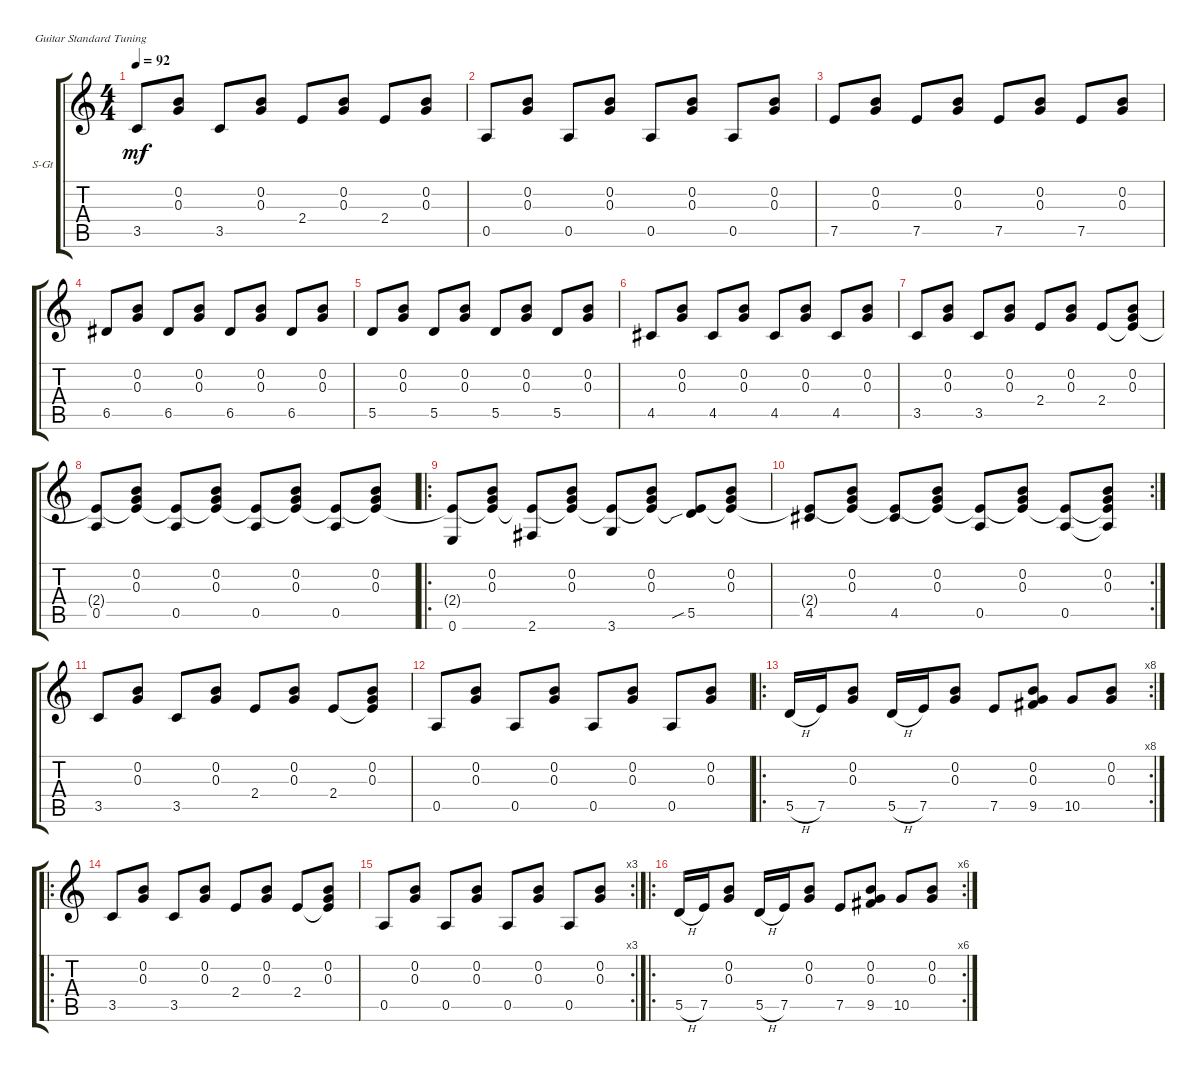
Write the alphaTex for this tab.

\defaultSystemsLayout 4
\bracketExtendMode groupsimilarinstruments
\firstSystemTrackNameOrientation horizontal
\otherSystemsTrackNameOrientation horizontal
\track ("Steel Guitar" "S-Gt") {mute instrument acousticguitarsteel}
\staff {score tabs}
\tuning (E4 B3 G3 D3 A2 E2)
\ts (4 4)
\tempo 92
\clef g2
\ks c
3.5.8{dy mf} (0.3 0.2).8 3.5.8 (0.3 0.2).8 2.4.8 (0.3 0.2).8 2.4.8 (0.3 0.2).8 |
0.5.8 (0.3 0.2).8 0.5.8 (0.3 0.2).8 0.5.8 (0.3 0.2).8 0.5.8 (0.3 0.2).8 |
7.5.8 (0.3 0.2).8 7.5.8 (0.3 0.2).8 7.5.8 (0.3 0.2).8 7.5.8 (0.3 0.2).8 |
6.5.8 (0.3 0.2).8 6.5.8 (0.3 0.2).8 6.5.8 (0.3 0.2).8 6.5.8 (0.3 0.2).8 |
5.5.8 (0.3 0.2).8 5.5.8 (0.3 0.2).8 5.5.8 (0.3 0.2).8 5.5.8 (0.3 0.2).8 |
4.5.8 (0.3 0.2).8 4.5.8 (0.3 0.2).8 4.5.8 (0.3 0.2).8 4.5.8 (0.3 0.2).8 |
3.5.8 (0.3 0.2).8 3.5.8 (0.3 0.2).8 2.4.8 (0.3 0.2).8 2.4.8 (0.3 0.2 2.4{t}).8 |
(0.5 2.4{t}).8 (0.3 0.2 2.4{t}).8 (0.5 2.4{t}).8 (0.3 0.2 2.4{t}).8 (0.5 2.4{t}).8 (0.3 0.2 2.4{t}).8 (0.5 2.4{t}).8 (0.3 0.2 2.4{t}).8 |
\ro
(0.6 2.4{t}).8 (0.3 0.2 2.4{t}).8 (2.6 2.4{t}).8 (0.3 0.2 2.4{t}).8 (3.6 2.4{t}).8 (0.3 0.2 2.4{t}).8 (5.5{sib} 2.4{t}).8 (0.3 0.2 2.4{t}).8 |
\rc 2
(4.5 2.4{t}).8 (0.3 0.2 2.4{t}).8 (4.5 2.4{t}).8 (0.3 0.2 2.4{t}).8 (0.5 2.4{t}).8 (0.3 0.2 2.4{t}).8 (0.5 2.4{t}).8 (0.3 0.2 2.4{t} 0.5{t}).8 |
3.5.8 (0.3 0.2).8 3.5.8 (0.3 0.2).8 2.4.8 (0.3 0.2).8 2.4.8 (0.3 0.2 2.4{t}).8 |
0.5.8 (0.3 0.2).8 0.5.8 (0.3 0.2).8 0.5.8 (0.3 0.2).8 0.5.8 (0.3 0.2).8 |
\ro
\rc 8
5.5{h}.16 7.5.16 (0.3 0.2).8 5.5{h}.16 7.5.16 (0.3 0.2).8 7.5.8 (9.5 0.3 0.2).8 10.5.8 (0.3 0.2).8 |
\ro
3.5.8 (0.3 0.2).8 3.5.8 (0.3 0.2).8 2.4.8 (0.3 0.2).8 2.4.8 (0.3 0.2 2.4{t}).8 |
\rc 3
0.5.8 (0.3 0.2).8 0.5.8 (0.3 0.2).8 0.5.8 (0.3 0.2).8 0.5.8 (0.3 0.2).8 |
\ro
\rc 6
5.5{h}.16 7.5.16 (0.3 0.2).8 5.5{h}.16 7.5.16 (0.3 0.2).8 7.5.8 (9.5 0.3 0.2).8 10.5.8 (0.3 0.2).8
